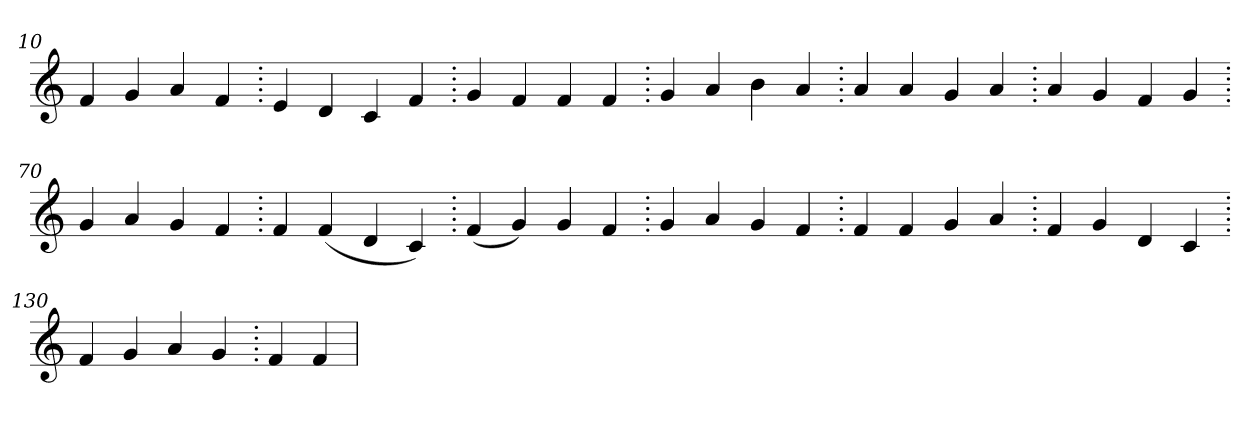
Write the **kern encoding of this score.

**kern
*part1
*staff1
*clefG2
=10.
4f
4g
4a
4f
=20.
4e
4d
4c
4f
=30.
4g
4f
4f
4f
=40.
4g
4a
4b
4a
=50.
4a
4a
4g
4a
=60.
4a
4g
4f
4g
=70.
4g
4a
4g
4f
=80.
4f
(>4f
4d
4c)
=90.
(>4f
4g)
4g
4f
=100.
4g
4a
4g
4f
=110.
4f
4f
4g
4a
=120.
4f
4g
4d
4c
=130.
4f
4g
4a
4g
=140.
4f
4f
=
*-
